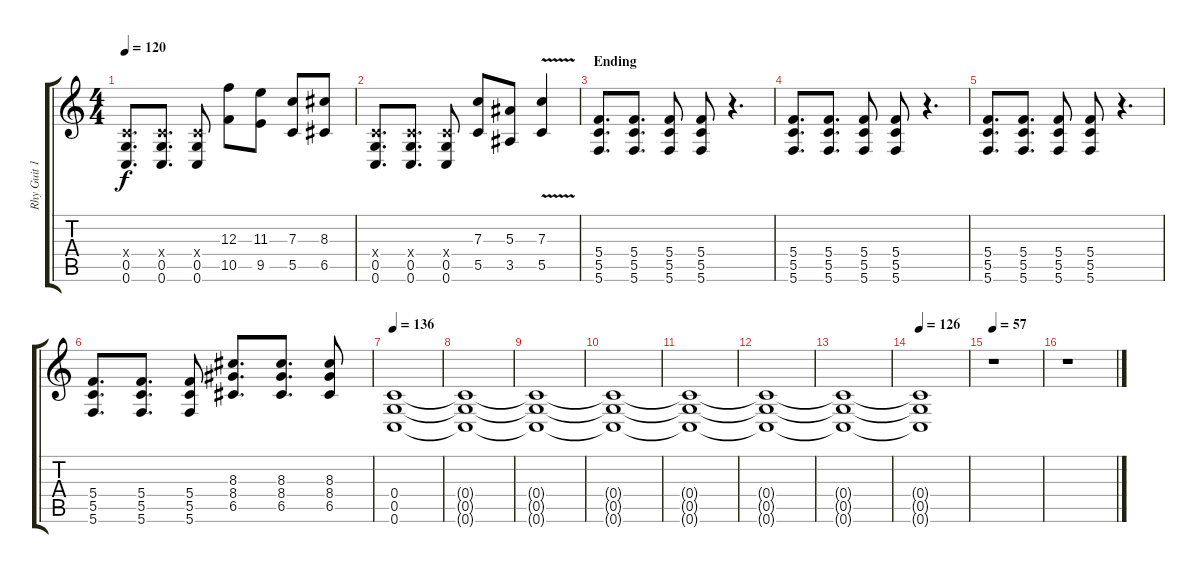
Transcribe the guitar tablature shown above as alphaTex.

\track ("Rhy Guit 1" "Rhy Guit 1") {instrument distortionguitar}
\staff {score tabs}
\tuning (D4 A3 F3 C3 G2 C2) {hide}
\ts (4 4)
\tempo 120
\clef g2
\ks c
(0.4{x} 0.5 0.6).8{d dy f} (0.4{x} 0.5 0.6).8{d} (0.4{x} 0.5 0.6).8 (12.3 10.5).8 (11.3 9.5).8 (7.3 5.5).8 (8.3 6.5).8 |
(0.4{x} 0.5 0.6).8{d} (0.4{x} 0.5 0.6).8{d} (0.4{x} 0.5 0.6).8 (7.3 5.5).8 (5.3 3.5).8 (7.3{v} 5.5{v}).4 |
\section ("" "Ending")
(5.4 5.5 5.6).8{d} (5.4 5.5 5.6).8{d} (5.4 5.5 5.6).8 (5.4 5.5 5.6).8 r.4{d} |
(5.4 5.5 5.6).8{d} (5.4 5.5 5.6).8{d} (5.4 5.5 5.6).8 (5.4 5.5 5.6).8 r.4{d} |
(5.4 5.5 5.6).8{d} (5.4 5.5 5.6).8{d} (5.4 5.5 5.6).8 (5.4 5.5 5.6).8 r.4{d} |
(5.4 5.5 5.6).8{d} (5.4 5.5 5.6).8{d} (5.4 5.5 5.6).8 (8.3 8.4 6.5).8{d} (8.3 8.4 6.5).8{d} (8.3 8.4 6.5).8 |
\tempo 136
(0.4 0.5 0.6).1 |
(0.4{t} 0.5{t} 0.6{t}).1 |
(0.4{t} 0.5{t} 0.6{t}).1 |
(0.4{t} 0.5{t} 0.6{t}).1 |
(0.4{t} 0.5{t} 0.6{t}).1{volume 4} |
(0.4{t} 0.5{t} 0.6{t}).1 |
(0.4{t} 0.5{t} 0.6{t}).1 |
\tempo 126
(0.4{t} 0.5{t} 0.6{t}).1 |
\tempo 57
r.1{volume 0} |
r.1
